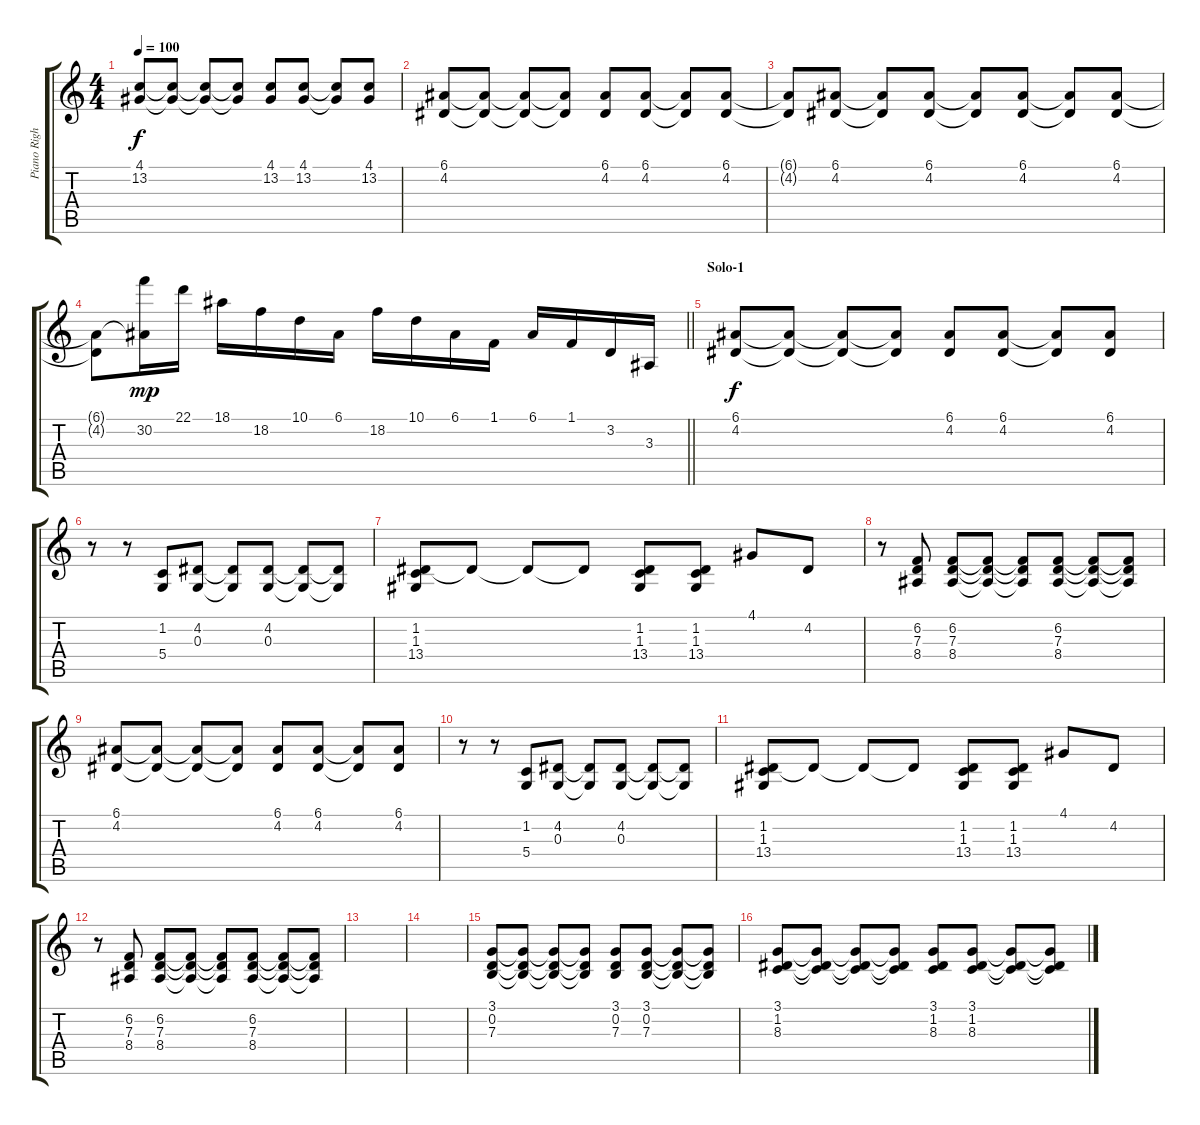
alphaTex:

\track ("Piano Right Hand" "Piano Righ") {instrument acousticgrandpiano}
\staff {score tabs}
\tuning (E4 B3 G3 D3 A2 E2) {hide}
\ts (4 4)
\tempo 100
\clef g2
\ks c
(4.1 13.2).8{dy f} (4.1{t} 13.2{t}).8 (4.1{t} 13.2{t}).8 (4.1{t} 13.2{t}).8 (4.1 13.2).8 (4.1 13.2).8 (4.1{t} 13.2{t}).8 (4.1 13.2).8 |
(6.1 4.2).8 (6.1{t} 4.2{t}).8 (6.1{t} 4.2{t}).8 (6.1{t} 4.2{t}).8 (6.1 4.2).8 (6.1 4.2).8 (6.1{t} 4.2{t}).8 (6.1 4.2).8 |
(6.1{t} 4.2{t}).8 (6.1 4.2).8 (6.1{t} 4.2{t}).8 (6.1 4.2).8 (6.1{t} 4.2{t}).8 (6.1 4.2).8 (6.1{t} 4.2{t}).8 (6.1 4.2).8 |
\barLineRight lightlight
(6.1{t} 4.2{t}).8 (6.1{t} 30.2).16{dy mp} 22.1.16 18.1.16 18.2.16 10.1.16 6.1.16 18.2.16 10.1.16 6.1.16 1.1.16 6.1.16 1.1.16 3.2.16 3.3.16 |
\section ("" "Solo-1")
(6.1 4.2).8{dy f} (6.1{t} 4.2{t}).8 (6.1{t} 4.2{t}).8 (6.1{t} 4.2{t}).8 (6.1 4.2).8 (6.1 4.2).8 (6.1{t} 4.2{t}).8 (6.1 4.2).8 |
r.8 r.8 (1.2 5.4).8 (4.2 0.3).8 (4.2{t} 0.3{t}).8 (4.2 0.3).8 (4.2{t} 0.3{t}).8 (4.2{t} 0.3{t}).8 |
(1.2 1.3 13.4).8 13.4{t}.8 13.4{t}.8 13.4{t}.8 (1.2 1.3 13.4).8 (1.2 1.3 13.4).8 4.1.8 4.2.8 |
r.8 (6.2 7.3 8.4).8 (6.2 7.3 8.4).8 (6.2{t} 7.3{t} 8.4{t}).8 (6.2{t} 7.3{t} 8.4{t}).8 (6.2 7.3 8.4).8 (6.2{t} 7.3{t} 8.4{t}).8 (6.2{t} 7.3{t} 8.4{t}).8 |
(6.1 4.2).8 (6.1{t} 4.2{t}).8 (6.1{t} 4.2{t}).8 (6.1{t} 4.2{t}).8 (6.1 4.2).8 (6.1 4.2).8 (6.1{t} 4.2{t}).8 (6.1 4.2).8 |
r.8 r.8 (1.2 5.4).8 (4.2 0.3).8 (4.2{t} 0.3{t}).8 (4.2 0.3).8 (4.2{t} 0.3{t}).8 (4.2{t} 0.3{t}).8 |
(1.2 1.3 13.4).8 13.4{t}.8 13.4{t}.8 13.4{t}.8 (1.2 1.3 13.4).8 (1.2 1.3 13.4).8 4.1.8 4.2.8 |
r.8 (6.2 7.3 8.4).8 (6.2 7.3 8.4).8 (6.2{t} 7.3{t} 8.4{t}).8 (6.2{t} 7.3{t} 8.4{t}).8 (6.2 7.3 8.4).8 (6.2{t} 7.3{t} 8.4{t}).8 (6.2{t} 7.3{t} 8.4{t}).8 |
|
|
(3.1 0.2 7.3).8 (3.1{t} 0.2{t} 7.3{t}).8 (3.1{t} 0.2{t} 7.3{t}).8 (3.1{t} 0.2{t} 7.3{t}).8 (3.1 0.2 7.3).8 (3.1 0.2 7.3).8 (3.1{t} 0.2{t} 7.3{t}).8 (3.1{t} 0.2{t} 7.3{t}).8 |
(3.1 1.2 8.3).8 (3.1{t} 1.2{t} 8.3{t}).8 (3.1{t} 1.2{t} 8.3{t}).8 (3.1{t} 1.2{t} 8.3{t}).8 (3.1 1.2 8.3).8 (3.1 1.2 8.3).8 (3.1{t} 1.2{t} 8.3{t}).8 (3.1{t} 1.2{t} 8.3{t}).8
